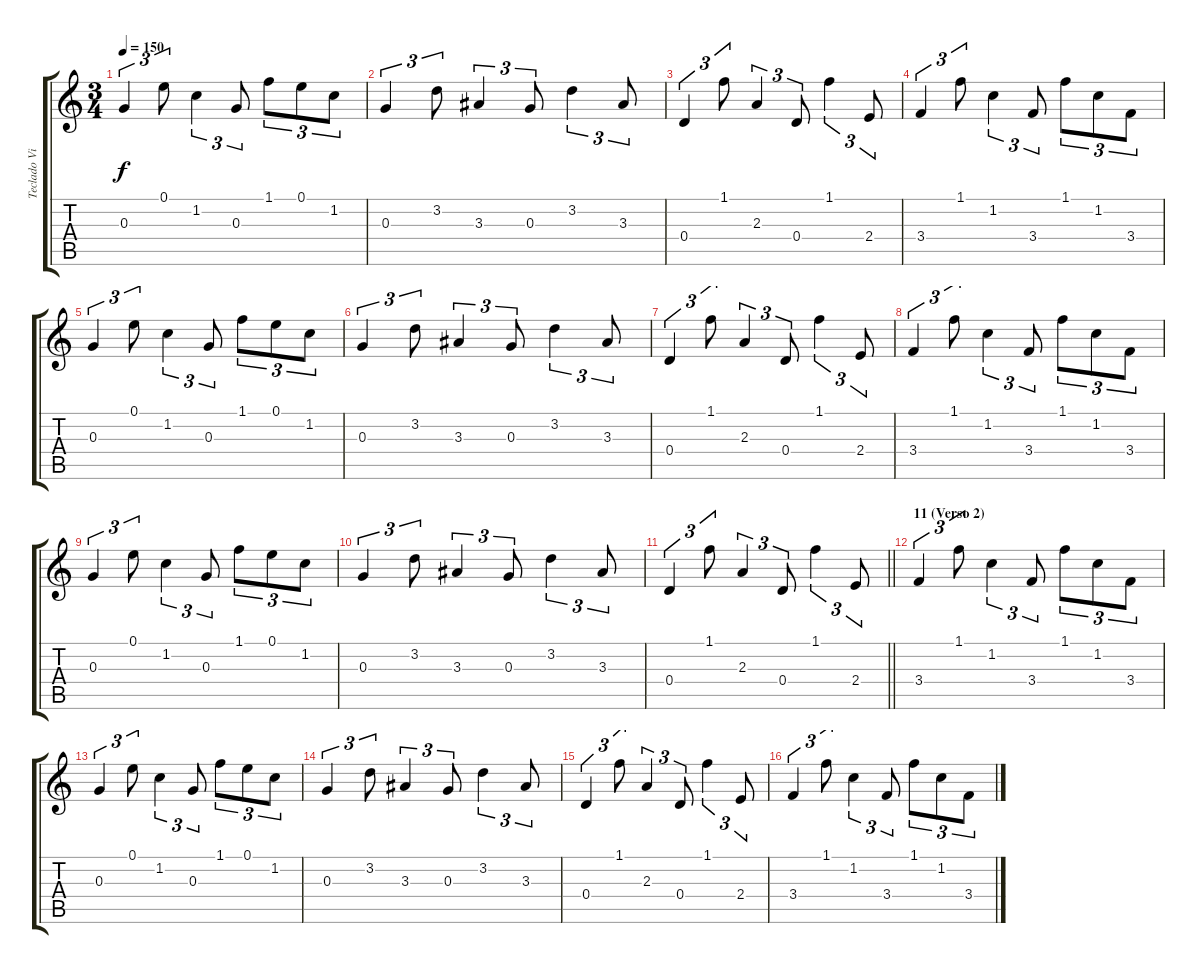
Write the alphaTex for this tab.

\track ("Teclado Viejo(?)/Mandolina (FX)" "Teclado Vi") {instrument banjo}
\staff {score tabs}
\tuning (E4 B3 G3 D3 A2 E2) {hide}
\displaytranspose 12
\ts (3 4)
\tempo 150
\clef g2
\ks c
0.3.4{tu (3 2) dy f} 0.1.8{tu (3 2)} 1.2.4{tu (3 2)} 0.3.8{tu (3 2)} 1.1.8{tu (3 2)} 0.1.8{tu (3 2)} 1.2.8{tu (3 2)} |
0.3.4{tu (3 2)} 3.2.8{tu (3 2)} 3.3.4{tu (3 2)} 0.3.8{tu (3 2)} 3.2.4{tu (3 2)} 3.3.8{tu (3 2)} |
0.4.4{tu (3 2)} 1.1.8{tu (3 2)} 2.3.4{tu (3 2)} 0.4.8{tu (3 2)} 1.1.4{tu (3 2)} 2.4.8{tu (3 2)} |
3.4.4{tu (3 2)} 1.1.8{tu (3 2)} 1.2.4{tu (3 2)} 3.4.8{tu (3 2)} 1.1.8{tu (3 2)} 1.2.8{tu (3 2)} 3.4.8{tu (3 2)} |
0.3.4{tu (3 2)} 0.1.8{tu (3 2)} 1.2.4{tu (3 2)} 0.3.8{tu (3 2)} 1.1.8{tu (3 2)} 0.1.8{tu (3 2)} 1.2.8{tu (3 2)} |
0.3.4{tu (3 2)} 3.2.8{tu (3 2)} 3.3.4{tu (3 2)} 0.3.8{tu (3 2)} 3.2.4{tu (3 2)} 3.3.8{tu (3 2)} |
0.4.4{tu (3 2)} 1.1.8{tu (3 2)} 2.3.4{tu (3 2)} 0.4.8{tu (3 2)} 1.1.4{tu (3 2)} 2.4.8{tu (3 2)} |
3.4.4{tu (3 2)} 1.1.8{tu (3 2)} 1.2.4{tu (3 2)} 3.4.8{tu (3 2)} 1.1.8{tu (3 2)} 1.2.8{tu (3 2)} 3.4.8{tu (3 2)} |
0.3.4{tu (3 2)} 0.1.8{tu (3 2)} 1.2.4{tu (3 2)} 0.3.8{tu (3 2)} 1.1.8{tu (3 2)} 0.1.8{tu (3 2)} 1.2.8{tu (3 2)} |
0.3.4{tu (3 2)} 3.2.8{tu (3 2)} 3.3.4{tu (3 2)} 0.3.8{tu (3 2)} 3.2.4{tu (3 2)} 3.3.8{tu (3 2)} |
\barLineRight lightlight
0.4.4{tu (3 2)} 1.1.8{tu (3 2)} 2.3.4{tu (3 2)} 0.4.8{tu (3 2)} 1.1.4{tu (3 2)} 2.4.8{tu (3 2)} |
\section ("" "11 (Verso 2)")
3.4.4{tu (3 2)} 1.1.8{tu (3 2)} 1.2.4{tu (3 2)} 3.4.8{tu (3 2)} 1.1.8{tu (3 2)} 1.2.8{tu (3 2)} 3.4.8{tu (3 2)} |
0.3.4{tu (3 2)} 0.1.8{tu (3 2)} 1.2.4{tu (3 2)} 0.3.8{tu (3 2)} 1.1.8{tu (3 2)} 0.1.8{tu (3 2)} 1.2.8{tu (3 2)} |
0.3.4{tu (3 2)} 3.2.8{tu (3 2)} 3.3.4{tu (3 2)} 0.3.8{tu (3 2)} 3.2.4{tu (3 2)} 3.3.8{tu (3 2)} |
0.4.4{tu (3 2)} 1.1.8{tu (3 2)} 2.3.4{tu (3 2)} 0.4.8{tu (3 2)} 1.1.4{tu (3 2)} 2.4.8{tu (3 2)} |
3.4.4{tu (3 2)} 1.1.8{tu (3 2)} 1.2.4{tu (3 2)} 3.4.8{tu (3 2)} 1.1.8{tu (3 2)} 1.2.8{tu (3 2)} 3.4.8{tu (3 2)}
